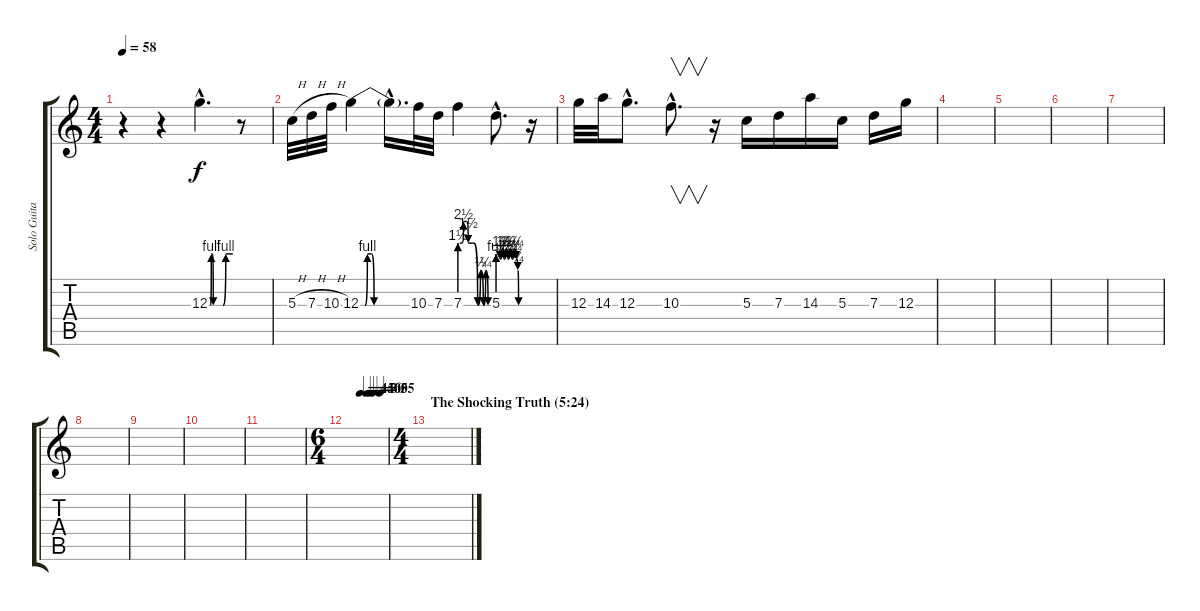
\track ("Solo Guitare (Danhage)" "Solo Guita") {instrument overdrivenguitar}
\staff {score tabs}
\tuning (E4 B3 G3 D3 A2 E2) {hide}
\ts (4 4)
\tempo 58
\clef g2
\ks c
r.4{dy f} r.4 12.3{be (custom 0 0 3 0 5 4 8 4 10 0 35 0 42 4 60 4) hac}.4{d} r.8 |
5.3{h}.32 7.3{h}.32 10.3{h}.32 12.3{be (custom 0 0 5 0 8 4 13 4 16 0 30 0 60 0)}.4 12.3{hac t}.16{d} 10.3.32 7.3.32 7.3{be (custom 0 6 5 6 8 10 15 10 18 6 30 6 38 0 44 1 50 0 55 1 60 0)}.4 5.3{be (custom 0 4 5 3 10 5 15 3 20 5 25 3 30 5 35 3 40 5 46 3 50 1 52 0 60 0) hac}.8{d} r.16 |
12.3.32 14.3.32 12.3{hac}.8{d} 10.3{hac}.8{v d} r.16 5.3.16 7.3.16 14.3.16 5.3.16 7.3.16 12.3.16 |
|
|
|
|
|
|
|
|
\ts (6 4)
\tempo (45 0.3333333333333333)
\tempo (40 0.5)
\tempo (30 0.5833333333333334)
\tempo (60 0.6666666666666666)
\tempo (55 0.8333333333333334)
|
\ts (4 4)
\section ("" "The Shocking Truth (5:24)")
